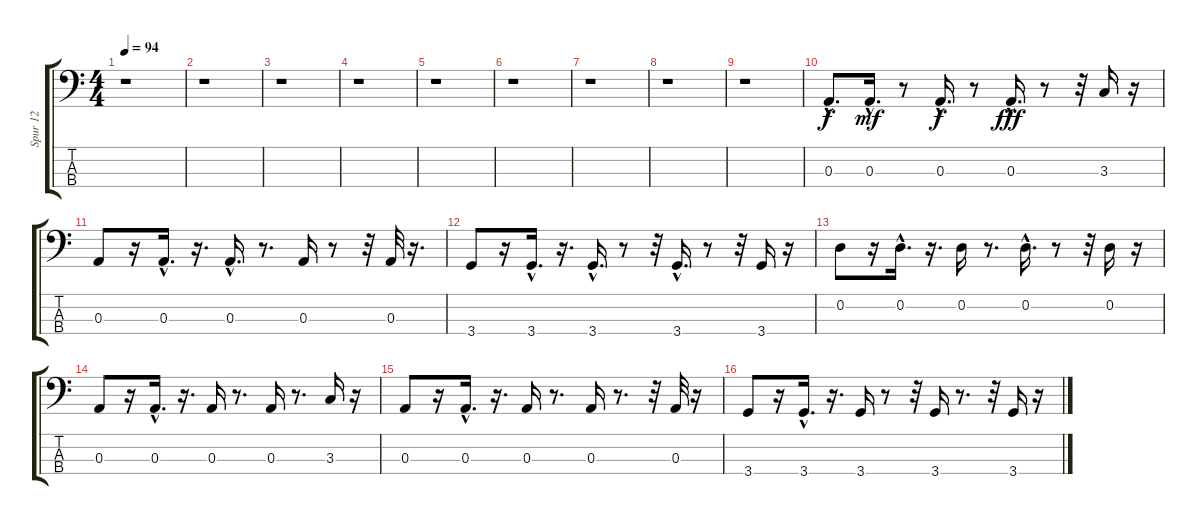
\track ("Spur 12" "Spur 12") {instrument electricbassfinger}
\staff {score tabs}
\tuning (G2 D2 A1 E1) {hide}
\ts (4 4)
\tempo 94
\clef f4
\ks c
r.1{dy f instrument electricbassfinger} |
r.1 |
r.1 |
r.1 |
r.1 |
r.1 |
r.1 |
r.1 |
r.1 |
0.3{hac}.8{d instrument electricbassfinger} 0.3{hac}.16{d dy mf} r.8 0.3{hac}.16{d dy f} r.8 0.3{hac}.16{d dy fff} r.8 r.32 3.3.16 r.16 |
0.3.8 r.16 0.3{hac}.16{d} r.16{d} 0.3{hac}.16{d} r.8{d} 0.3.16 r.8 r.32 0.3.32 r.16{d} |
3.4.8 r.16 3.4{hac}.16{d} r.16{d} 3.4{hac}.16{d} r.8 r.32 3.4{hac}.16{d} r.8 r.32 3.4.16 r.16 |
0.2.8 r.16 0.2{hac}.16{d} r.16{d} 0.2.16 r.8{d} 0.2{hac}.16{d} r.8 r.32 0.2.16 r.16 |
0.3.8 r.16 0.3{hac}.16{d} r.16{d} 0.3.16 r.8{d} 0.3.16 r.8{d} 3.3.16 r.16 |
0.3.8 r.16 0.3{hac}.16{d} r.16{d} 0.3.16 r.8{d} 0.3.16 r.8{d} r.32 0.3.32 r.16 |
3.4.8 r.16 3.4{hac}.16{d} r.16{d} 3.4.16 r.8 r.32 3.4.16 r.8{d} r.32 3.4.16 r.16
